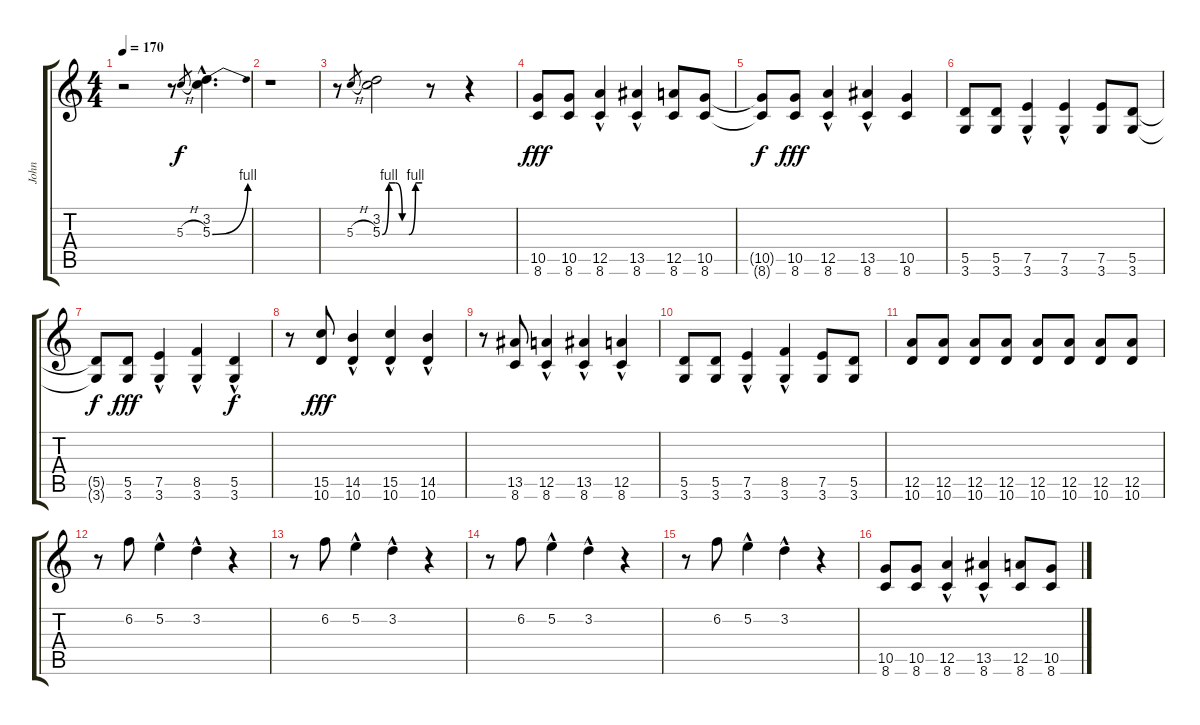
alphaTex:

\track ("John" "John") {instrument electricguitarclean}
\staff {score tabs}
\tuning (E4 B3 G3 D3 A2 E2) {hide}
\ts (4 4)
\tempo 170
\clef g2
\ks c
r.2{dy f} r.8 5.3{h}.8{gr} (3.2{hac} 5.3{be (bend 0 0 60 4) hac}).4{d} |
r.1 |
r.8 5.3{h}.8{gr} (3.2 5.3{be (custom 0 0 10 4 20 4 30 0 40 0 50 4 60 4)}).2 r.8 r.4 |
(10.5 8.6).8{dy fff volume 11} (10.5 8.6).8 (12.5{hac} 8.6{hac}).4 (13.5{hac} 8.6{hac}).4 (12.5 8.6).8 (10.5 8.6).8 |
(10.5{t} 8.6{t}).8{dy f volume 11} (10.5 8.6).8{dy fff} (12.5{hac} 8.6{hac}).4 (13.5{hac} 8.6{hac}).4 (10.5 8.6).4 |
(5.5 3.6).8 (5.5 3.6).8 (7.5{hac} 3.6{hac}).4 (7.5{hac} 3.6{hac}).4 (7.5 3.6).8 (5.5 3.6).8 |
(5.5{t} 3.6{t}).8{dy f} (5.5 3.6).8{dy fff} (7.5{hac} 3.6{hac}).4 (8.5{hac} 3.6{hac}).4 (5.5{hac} 3.6{hac}).4{dy f} |
r.8 (15.5 10.6).8{dy fff} (14.5{hac} 10.6{hac}).4 (15.5{hac} 10.6{hac}).4 (14.5{hac} 10.6{hac}).4 |
r.8 (13.5 8.6).8 (12.5{hac} 8.6{hac}).4 (13.5{hac} 8.6{hac}).4 (12.5{hac} 8.6{hac}).4 |
(5.5 3.6).8 (5.5 3.6).8 (7.5{hac} 3.6{hac}).4 (8.5{hac} 3.6{hac}).4 (7.5 3.6).8 (5.5 3.6).8 |
(12.5 10.6).8{volume 11} (12.5 10.6).8 (12.5 10.6).8 (12.5 10.6).8 (12.5 10.6).8 (12.5 10.6).8 (12.5 10.6).8 (12.5 10.6).8 |
r.8 6.2.8 5.2{hac}.4 3.2{hac}.4 r.4 |
r.8 6.2.8 5.2{hac}.4 3.2{hac}.4 r.4 |
r.8 6.2.8 5.2{hac}.4 3.2{hac}.4 r.4 |
r.8 6.2.8 5.2{hac}.4 3.2{hac}.4 r.4 |
(10.5 8.6).8{volume 11} (10.5 8.6).8 (12.5{hac} 8.6{hac}).4 (13.5{hac} 8.6{hac}).4 (12.5 8.6).8 (10.5 8.6).8
